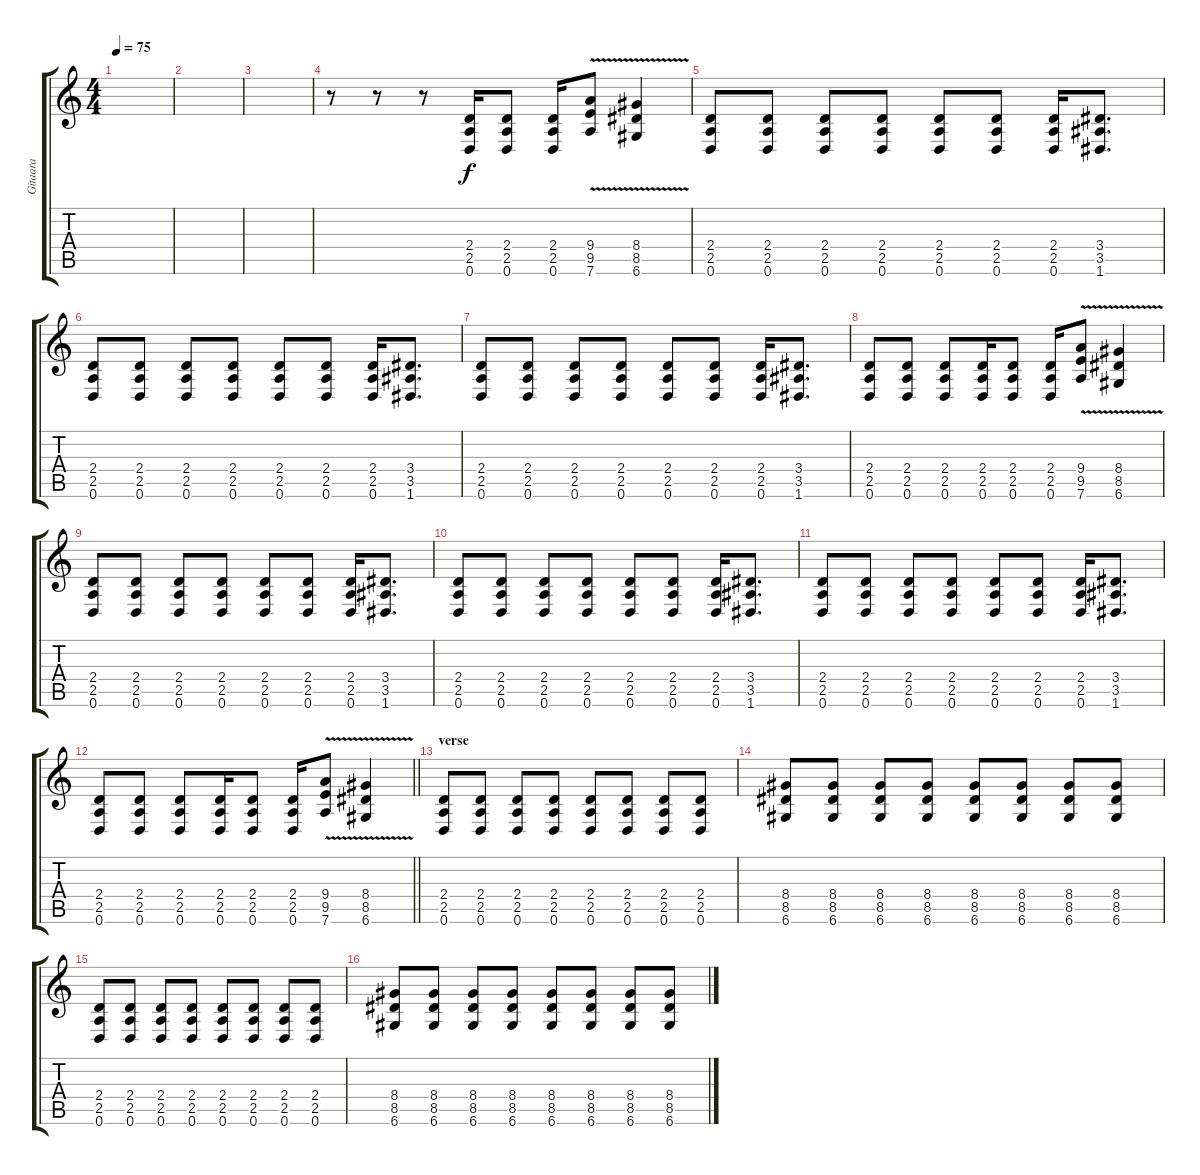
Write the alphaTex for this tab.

\track ("Gitaara" "Gitaara") {instrument overdrivenguitar}
\staff {score tabs}
\tuning (D4 A3 F3 C3 G2 D2) {hide}
\ts (4 4)
\tempo 75
\clef g2
\ks c
|
|
|
r.8 r.8 r.8 (2.4 2.5 0.6).16 (2.4 2.5 0.6).8 (2.4 2.5 0.6).16 (9.4 9.5 7.6{v}).8 (8.4 8.5 6.6{v}).4 |
(2.4 2.5 0.6).8 (2.4 2.5 0.6).8 (2.4 2.5 0.6).8 (2.4 2.5 0.6).8 (2.4 2.5 0.6).8 (2.4 2.5 0.6).8 (2.4 2.5 0.6).16 (3.4 3.5 1.6).8{d} |
(2.4 2.5 0.6).8 (2.4 2.5 0.6).8 (2.4 2.5 0.6).8 (2.4 2.5 0.6).8 (2.4 2.5 0.6).8 (2.4 2.5 0.6).8 (2.4 2.5 0.6).16 (3.4 3.5 1.6).8{d} |
(2.4 2.5 0.6).8 (2.4 2.5 0.6).8 (2.4 2.5 0.6).8 (2.4 2.5 0.6).8 (2.4 2.5 0.6).8 (2.4 2.5 0.6).8 (2.4 2.5 0.6).16 (3.4 3.5 1.6).8{d} |
(2.4 2.5 0.6).8 (2.4 2.5 0.6).8 (2.4 2.5 0.6).8 (2.4 2.5 0.6).16 (2.4 2.5 0.6).8 (2.4 2.5 0.6).16 (9.4 9.5 7.6{v}).8 (8.4 8.5 6.6{v}).4 |
(2.4 2.5 0.6).8 (2.4 2.5 0.6).8 (2.4 2.5 0.6).8 (2.4 2.5 0.6).8 (2.4 2.5 0.6).8 (2.4 2.5 0.6).8 (2.4 2.5 0.6).16 (3.4 3.5 1.6).8{d} |
(2.4 2.5 0.6).8 (2.4 2.5 0.6).8 (2.4 2.5 0.6).8 (2.4 2.5 0.6).8 (2.4 2.5 0.6).8 (2.4 2.5 0.6).8 (2.4 2.5 0.6).16 (3.4 3.5 1.6).8{d} |
(2.4 2.5 0.6).8 (2.4 2.5 0.6).8 (2.4 2.5 0.6).8 (2.4 2.5 0.6).8 (2.4 2.5 0.6).8 (2.4 2.5 0.6).8 (2.4 2.5 0.6).16 (3.4 3.5 1.6).8{d} |
\barLineRight lightlight
(2.4 2.5 0.6).8 (2.4 2.5 0.6).8 (2.4 2.5 0.6).8 (2.4 2.5 0.6).16 (2.4 2.5 0.6).8 (2.4 2.5 0.6).16 (9.4 9.5 7.6{v}).8 (8.4 8.5 6.6{v}).4 |
\section ("" "verse")
(2.4 2.5 0.6).8 (2.4 2.5 0.6).8 (2.4 2.5 0.6).8 (2.4 2.5 0.6).8 (2.4 2.5 0.6).8 (2.4 2.5 0.6).8 (2.4 2.5 0.6).8 (2.4 2.5 0.6).8 |
(8.4 8.5 6.6).8 (8.4 8.5 6.6).8 (8.4 8.5 6.6).8 (8.4 8.5 6.6).8 (8.4 8.5 6.6).8 (8.4 8.5 6.6).8 (8.4 8.5 6.6).8 (8.4 8.5 6.6).8 |
(2.4 2.5 0.6).8 (2.4 2.5 0.6).8 (2.4 2.5 0.6).8 (2.4 2.5 0.6).8 (2.4 2.5 0.6).8 (2.4 2.5 0.6).8 (2.4 2.5 0.6).8 (2.4 2.5 0.6).8 |
(8.4 8.5 6.6).8 (8.4 8.5 6.6).8 (8.4 8.5 6.6).8 (8.4 8.5 6.6).8 (8.4 8.5 6.6).8 (8.4 8.5 6.6).8 (8.4 8.5 6.6).8 (8.4 8.5 6.6).8
